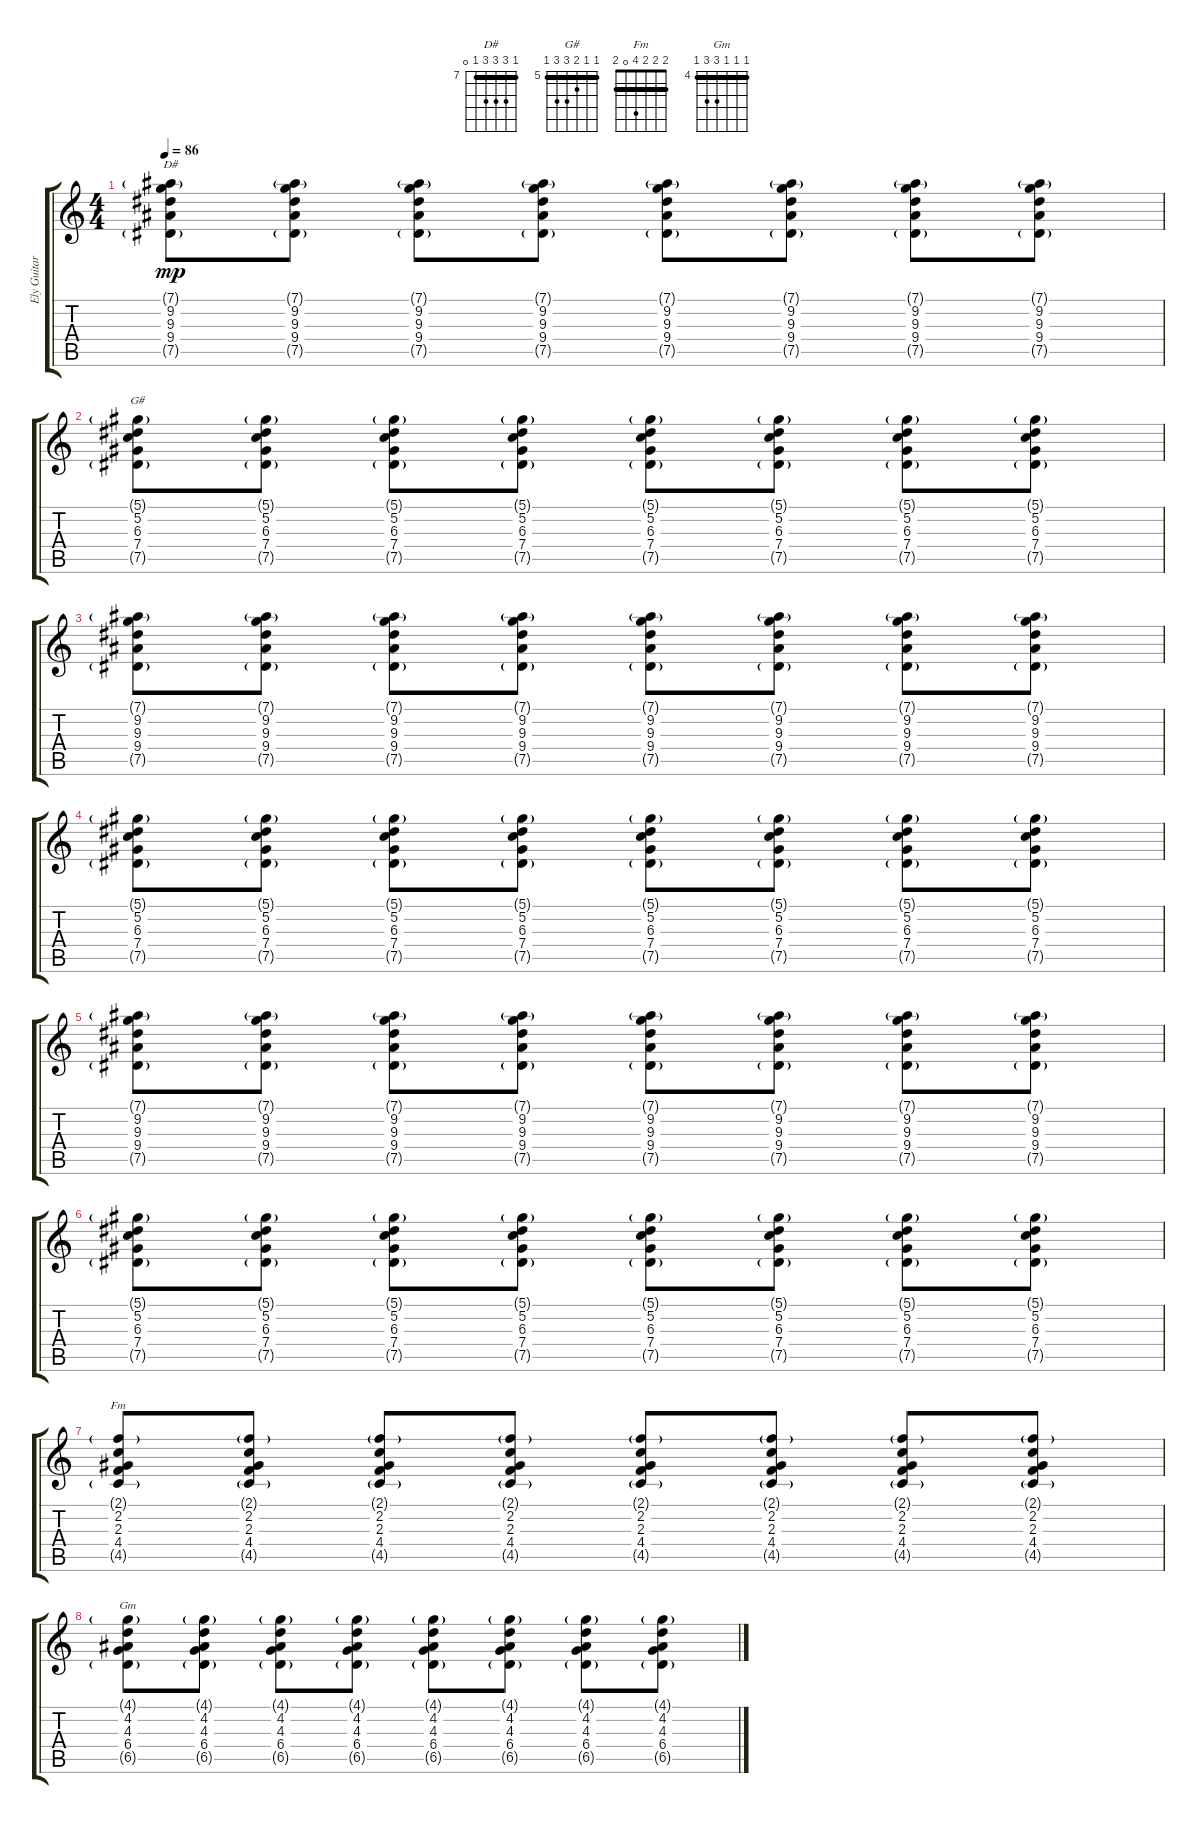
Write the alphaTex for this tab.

\track ("Ely Guitar" "Ely Guitar") {instrument electricguitarclean}
\staff {score tabs}
\tuning (Eb4 Bb3 Gb3 Db3 Ab2 Eb2) {hide}
\chord ("D#" 7 9 9 9 7 0) {firstfret 7 barre 7}
\chord ("G#" 5 5 6 7 7 5) {firstfret 5 barre 5}
\chord ("Fm" 2 2 2 4 0 2) {barre 2}
\chord ("Gm" 4 4 4 6 6 4) {firstfret 4 barre 4}
\ts (4 4)
\tempo 86
\clef g2
\ks c
(7.1{g} 9.2 9.3 9.4 7.5{g}).8{ch "D#" dy mp} (7.1{g} 9.2 9.3 9.4 7.5{g}).8 (7.1{g} 9.2 9.3 9.4 7.5{g}).8 (7.1{g} 9.2 9.3 9.4 7.5{g}).8 (7.1{g} 9.2 9.3 9.4 7.5{g}).8 (7.1{g} 9.2 9.3 9.4 7.5{g}).8 (7.1{g} 9.2 9.3 9.4 7.5{g}).8 (7.1{g} 9.2 9.3 9.4 7.5{g}).8 |
(5.1{g} 5.2 6.3 7.4 7.5{g}).8{ch "G#"} (5.1{g} 5.2 6.3 7.4 7.5{g}).8 (5.1{g} 5.2 6.3 7.4 7.5{g}).8 (5.1{g} 5.2 6.3 7.4 7.5{g}).8 (5.1{g} 5.2 6.3 7.4 7.5{g}).8 (5.1{g} 5.2 6.3 7.4 7.5{g}).8 (5.1{g} 5.2 6.3 7.4 7.5{g}).8 (5.1{g} 5.2 6.3 7.4 7.5{g}).8 |
(7.1{g} 9.2 9.3 9.4 7.5{g}).8 (7.1{g} 9.2 9.3 9.4 7.5{g}).8 (7.1{g} 9.2 9.3 9.4 7.5{g}).8 (7.1{g} 9.2 9.3 9.4 7.5{g}).8 (7.1{g} 9.2 9.3 9.4 7.5{g}).8 (7.1{g} 9.2 9.3 9.4 7.5{g}).8 (7.1{g} 9.2 9.3 9.4 7.5{g}).8 (7.1{g} 9.2 9.3 9.4 7.5{g}).8 |
(5.1{g} 5.2 6.3 7.4 7.5{g}).8 (5.1{g} 5.2 6.3 7.4 7.5{g}).8 (5.1{g} 5.2 6.3 7.4 7.5{g}).8 (5.1{g} 5.2 6.3 7.4 7.5{g}).8 (5.1{g} 5.2 6.3 7.4 7.5{g}).8 (5.1{g} 5.2 6.3 7.4 7.5{g}).8 (5.1{g} 5.2 6.3 7.4 7.5{g}).8 (5.1{g} 5.2 6.3 7.4 7.5{g}).8 |
(7.1{g} 9.2 9.3 9.4 7.5{g}).8 (7.1{g} 9.2 9.3 9.4 7.5{g}).8 (7.1{g} 9.2 9.3 9.4 7.5{g}).8 (7.1{g} 9.2 9.3 9.4 7.5{g}).8 (7.1{g} 9.2 9.3 9.4 7.5{g}).8 (7.1{g} 9.2 9.3 9.4 7.5{g}).8 (7.1{g} 9.2 9.3 9.4 7.5{g}).8 (7.1{g} 9.2 9.3 9.4 7.5{g}).8 |
(5.1{g} 5.2 6.3 7.4 7.5{g}).8 (5.1{g} 5.2 6.3 7.4 7.5{g}).8 (5.1{g} 5.2 6.3 7.4 7.5{g}).8 (5.1{g} 5.2 6.3 7.4 7.5{g}).8 (5.1{g} 5.2 6.3 7.4 7.5{g}).8 (5.1{g} 5.2 6.3 7.4 7.5{g}).8 (5.1{g} 5.2 6.3 7.4 7.5{g}).8 (5.1{g} 5.2 6.3 7.4 7.5{g}).8 |
(2.1{g} 2.2 2.3 4.4 4.5{g}).8{ch "Fm"} (2.1{g} 2.2 2.3 4.4 4.5{g}).8 (2.1{g} 2.2 2.3 4.4 4.5{g}).8 (2.1{g} 2.2 2.3 4.4 4.5{g}).8 (2.1{g} 2.2 2.3 4.4 4.5{g}).8 (2.1{g} 2.2 2.3 4.4 4.5{g}).8 (2.1{g} 2.2 2.3 4.4 4.5{g}).8 (2.1{g} 2.2 2.3 4.4 4.5{g}).8 |
(4.1{g} 4.2 4.3 6.4 6.5{g}).8{ch "Gm"} (4.1{g} 4.2 4.3 6.4 6.5{g}).8 (4.1{g} 4.2 4.3 6.4 6.5{g}).8 (4.1{g} 4.2 4.3 6.4 6.5{g}).8 (4.1{g} 4.2 4.3 6.4 6.5{g}).8 (4.1{g} 4.2 4.3 6.4 6.5{g}).8 (4.1{g} 4.2 4.3 6.4 6.5{g}).8 (4.1{g} 4.2 4.3 6.4 6.5{g}).8
